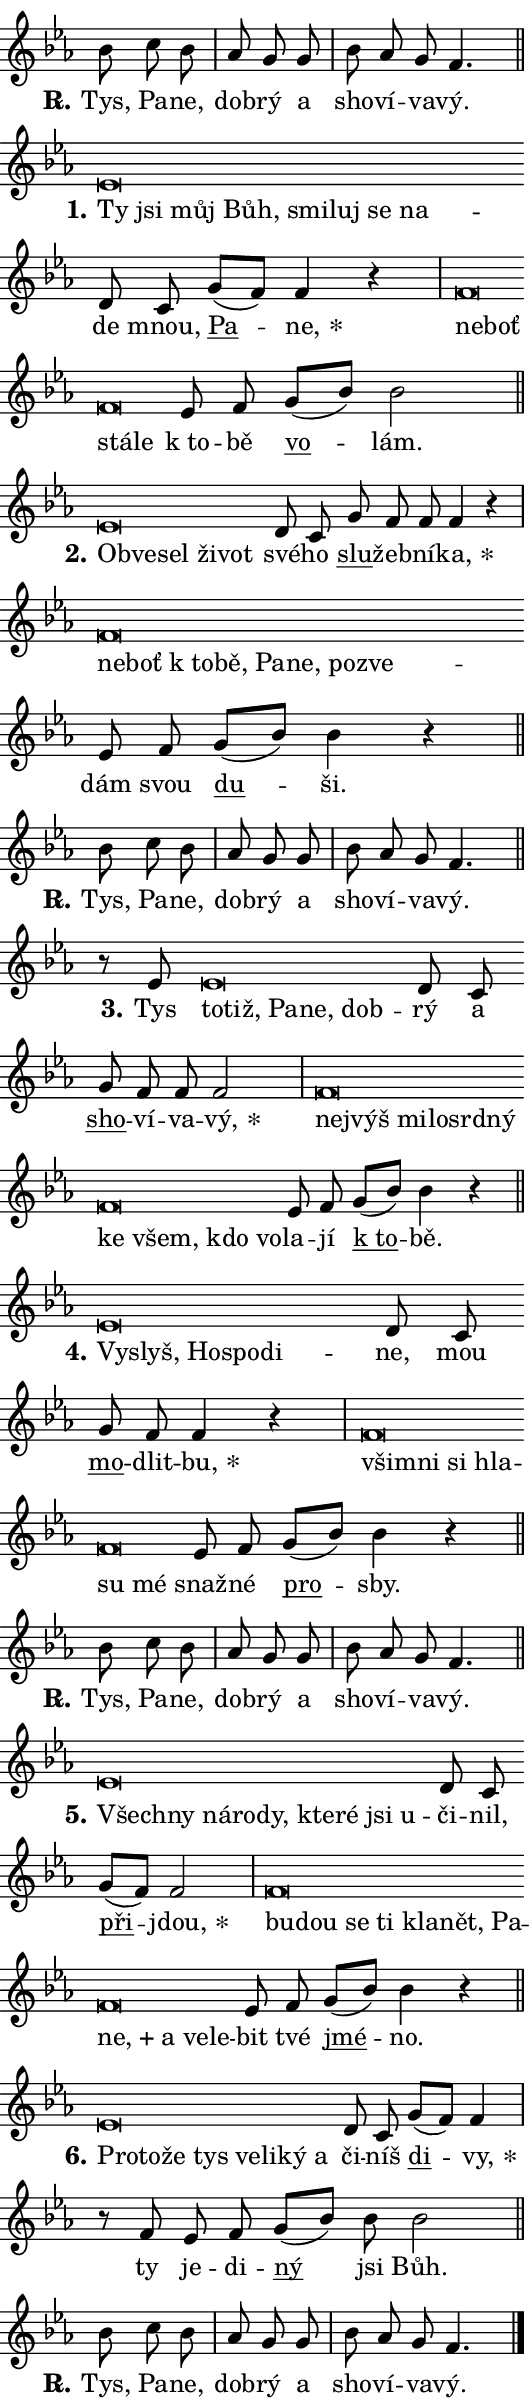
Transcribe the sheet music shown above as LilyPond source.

\version "2.24.0"
\header { tagline = "" }
\paper {
  indent = 0\cm
  top-margin = 0\cm
  right-margin = 0.13\cm % to fit lyric hyphens
  bottom-margin = 0\cm
  left-margin = 0\cm
  paper-width = 9\cm
  page-breaking = #ly:one-page-breaking
  system-system-spacing.basic-distance = #11
  score-system-spacing.basic-distance = #11
  ragged-last = ##f
}


%% Author: Thomas Morley
%% https://lists.gnu.org/archive/html/lilypond-user/2020-05/msg00002.html
#(define (line-position grob)
"Returns position of @var[grob} in current system:
   @code{'start}, if at first time-step
   @code{'end}, if at last time-step
   @code{'middle} otherwise
"
  (let* ((col (ly:item-get-column grob))
         (ln (ly:grob-object col 'left-neighbor))
         (rn (ly:grob-object col 'right-neighbor))
         (col-to-check-left (if (ly:grob? ln) ln col))
         (col-to-check-right (if (ly:grob? rn) rn col))
         (break-dir-left
           (and
             (ly:grob-property col-to-check-left 'non-musical #f)
             (ly:item-break-dir col-to-check-left)))
         (break-dir-right
           (and
             (ly:grob-property col-to-check-right 'non-musical #f)
             (ly:item-break-dir col-to-check-right))))
        (cond ((eqv? 1 break-dir-left) 'start)
              ((eqv? -1 break-dir-right) 'end)
              (else 'middle))))

#(define (tranparent-at-line-position vctor)
  (lambda (grob)
  "Relying on @code{line-position} select the relevant enry from @var{vctor}.
Used to determine transparency,"
    (case (line-position grob)
      ((end) (not (vector-ref vctor 0)))
      ((middle) (not (vector-ref vctor 1)))
      ((start) (not (vector-ref vctor 2))))))

noteHeadBreakVisibility =
#(define-music-function (break-visibility)(vector?)
"Makes @code{NoteHead}s transparent relying on @var{break-visibility}"
#{
  \override NoteHead.transparent =
    #(tranparent-at-line-position break-visibility)
#})

#(define delete-ledgers-for-transparent-note-heads
  (lambda (grob)
    "Reads whether a @code{NoteHead} is transparent.
If so this @code{NoteHead} is removed from @code{'note-heads} from
@var{grob}, which is supposed to be @code{LedgerLineSpanner}.
As a result ledgers are not printed for this @code{NoteHead}"
    (let* ((nhds-array (ly:grob-object grob 'note-heads))
           (nhds-list
             (if (ly:grob-array? nhds-array)
                 (ly:grob-array->list nhds-array)
                 '()))
           ;; Relies on the transparent-property being done before
           ;; Staff.LedgerLineSpanner.after-line-breaking is executed.
           ;; This is fragile ...
           (to-keep
             (remove
               (lambda (nhd)
                 (ly:grob-property nhd 'transparent #f))
               nhds-list)))
      ;; TODO find a better method to iterate over grob-arrays, similiar
      ;; to filter/remove etc for lists
      ;; For now rebuilt from scratch
      (set! (ly:grob-object grob 'note-heads)  '())
      (for-each
        (lambda (nhd)
          (ly:pointer-group-interface::add-grob grob 'note-heads nhd))
        to-keep))))

squashNotes = {
  \override NoteHead.X-extent = #'(-0.2 . 0.2)
  \override NoteHead.Y-extent = #'(-0.75 . 0)
  \override NoteHead.stencil =
    #(lambda (grob)
       (let ((pos (ly:grob-property grob 'staff-position)))
         (begin
           (if (< pos -7) (display "ERROR: Lower brevis then expected\n") (display ""))
           (if (<= pos -6) ly:text-interface::print ly:note-head::print))))
}
unSquashNotes = {
  \revert NoteHead.X-extent
  \revert NoteHead.Y-extent
  \revert NoteHead.stencil
}

hideNotes = \noteHeadBreakVisibility #begin-of-line-visible
unHideNotes = \noteHeadBreakVisibility #all-visible

% work-around for resetting accidentals
% https://lilypond.org/doc/v2.23/Documentation/notation/displaying-rhythms#unmetered-music
cadenzaMeasure = {
  \cadenzaOff
  \partial 1024 s1024
  \cadenzaOn
}

#(define-markup-command (accent layout props text) (markup?)
  "Underline accented syllable"
  (interpret-markup layout props
    #{\markup \override #'(offset . 4.3) \underline { #text }#}))

responsum = \markup \concat {
  "R" \hspace #-1.05 \path #0.1 #'((moveto 0 0.07) (lineto 0.9 0.8)) \hspace #0.05 "."
}

spaceSize = #0.6828661417322834 % exact space size for TeX Gyre Schola

\layout {
  \context {
    \Staff
    \remove "Time_signature_engraver"
    \override LedgerLineSpanner.after-line-breaking = #delete-ledgers-for-transparent-note-heads
  }
  \context {
    \Lyrics {
      \override LyricSpace.minimum-distance = \spaceSize
      \override LyricText.font-name = #"TeX Gyre Schola"
      \override LyricText.font-size = 1
      \override StanzaNumber.font-name = #"TeX Gyre Schola Bold"
      \override StanzaNumber.font-size = 1
    }
  }
  \context {
    \Score 
    \override NoteHead.text =
      #(lambda (grob) 
        (let ((pos (ly:grob-property grob 'staff-position)))
          #{\markup {
            \combine
              \halign #-0.55 \raise #(if (= pos -6) 0 0.5) \override #'(thickness . 2) \draw-line #'(3.2 . 0)
              \musicglyph "noteheads.sM1"
          }#}))
  }
}

% magnetic-lyrics.ily
%
%   written by
%     Jean Abou Samra <jean@abou-samra.fr>
%     Werner Lemberg <wl@gnu.org>
%
%   adapted by
%     Jiri Hon <jiri.hon@gmail.com>
%
% Version 2022-Apr-15

% https://www.mail-archive.com/lilypond-user@gnu.org/msg149350.html

#(define (Left_hyphen_pointer_engraver context)
   "Collect syllable-hyphen-syllable occurrences in lyrics and store
them in properties.  This engraver only looks to the left.  For
example, if the lyrics input is @code{foo -- bar}, it does the
following.

@itemize @bullet
@item
Set the @code{text} property of the @code{LyricHyphen} grob between
@q{foo} and @q{bar} to @code{foo}.

@item
Set the @code{left-hyphen} property of the @code{LyricText} grob with
text @q{foo} to the @code{LyricHyphen} grob between @q{foo} and
@q{bar}.
@end itemize

Use this auxiliary engraver in combination with the
@code{lyric-@/text::@/apply-@/magnetic-@/offset!} hook."
   (let ((hyphen #f)
         (text #f))
     (make-engraver
      (acknowledgers
       ((lyric-syllable-interface engraver grob source-engraver)
        (set! text grob)))
      (end-acknowledgers
       ((lyric-hyphen-interface engraver grob source-engraver)
        ;(when (not (grob::has-interface grob 'lyric-space-interface))
          (set! hyphen grob)));)
      ((stop-translation-timestep engraver)
       (when (and text hyphen)
         (ly:grob-set-object! text 'left-hyphen hyphen))
       (set! text #f)
       (set! hyphen #f)))))

#(define (lyric-text::apply-magnetic-offset! grob)
   "If the space between two syllables is less than the value in
property @code{LyricText@/.details@/.squash-threshold}, move the right
syllable to the left so that it gets concatenated with the left
syllable.

Use this function as a hook for
@code{LyricText@/.after-@/line-@/breaking} if the
@code{Left_@/hyphen_@/pointer_@/engraver} is active."
   (let ((hyphen (ly:grob-object grob 'left-hyphen #f)))
     (when hyphen
       (let ((left-text (ly:spanner-bound hyphen LEFT)))
         (when (grob::has-interface left-text 'lyric-syllable-interface)
           (let* ((common (ly:grob-common-refpoint grob left-text X))
                  (this-x-ext (ly:grob-extent grob common X))
                  (left-x-ext
                   (begin
                     ;; Trigger magnetism for left-text.
                     (ly:grob-property left-text 'after-line-breaking)
                     (ly:grob-extent left-text common X)))
                  ;; `delta` is the gap width between two syllables.
                  (delta (- (interval-start this-x-ext)
                            (interval-end left-x-ext)))
                  (details (ly:grob-property grob 'details))
                  (threshold (assoc-get 'squash-threshold details 0.2)))
             (when (< delta threshold)
               (let* (;; We have to manipulate the input text so that
                      ;; ligatures crossing syllable boundaries are not
                      ;; disabled.  For languages based on the Latin
                      ;; script this is essentially a beautification.
                      ;; However, for non-Western scripts it can be a
                      ;; necessity.
                      (lt (ly:grob-property left-text 'text))
                      (rt (ly:grob-property grob 'text))
                      (is-space (grob::has-interface hyphen 'lyric-space-interface))
                      (space (if is-space " " ""))
                      (extra-delta (if is-space spaceSize 0))
                      ;; Append new syllable.
                      (ltrt-space (if (and (string? lt) (string? rt))
                                (string-append lt space rt)
                                (make-concat-markup (list lt space rt))))
                      ;; Right-align `ltrt` to the right side.
                      (ltrt-space-markup (grob-interpret-markup
                               grob
                               (make-translate-markup
                                (cons (interval-length this-x-ext) 0)
                                (make-right-align-markup ltrt-space)))))
                 (begin
                   ;; Don't print `left-text`.
                   (ly:grob-set-property! left-text 'stencil #f)
                   ;; Set text and stencil (which holds all collected
                   ;; syllables so far) and shift it to the left.
                   (ly:grob-set-property! grob 'text ltrt-space)
                   (ly:grob-set-property! grob 'stencil ltrt-space-markup)
                   (ly:grob-translate-axis! grob (- (- delta extra-delta)) X))))))))))


#(define (lyric-hyphen::displace-bounds-first grob)
   ;; Make very sure this callback isn't triggered too early.
   (let ((left (ly:spanner-bound grob LEFT))
         (right (ly:spanner-bound grob RIGHT)))
     (ly:grob-property left 'after-line-breaking)
     (ly:grob-property right 'after-line-breaking)
     (ly:lyric-hyphen::print grob)))

squashThreshold = #0.4

\layout {
  \context {
    \Lyrics
    \consists #Left_hyphen_pointer_engraver
    \override LyricText.after-line-breaking =
      #lyric-text::apply-magnetic-offset!
    \override LyricHyphen.stencil = #lyric-hyphen::displace-bounds-first
    \override LyricText.details.squash-threshold = \squashThreshold
    \override LyricHyphen.minimum-distance = 0
    \override LyricHyphen.minimum-length = \squashThreshold
  }
}

squashText = \override LyricText.details.squash-threshold = 9999
unSquashText = \override LyricText.details.squash-threshold = \squashThreshold

leftText = \override LyricText.self-alignment-X = #LEFT
unLeftText = \revert LyricText.self-alignment-X

starOffset = #(lambda (grob) 
                (let ((x_offset (ly:self-alignment-interface::aligned-on-x-parent grob)))
                  (if (= x_offset 0) 0 (+ x_offset 1.2))))

star = #(define-music-function (syllable)(string?)
"Append star separator at the end of a syllable"
#{
  \once \override LyricText.X-offset = #starOffset
  \lyricmode { \markup {
    #syllable
    \override #'((font-name . "TeX Gyre Schola Bold")) \hspace #0.2 \lower #0.65 \larger "*"
  } }
#})

starAccent = #(define-music-function (syllable)(string?)
"Append star separator at the end of a syllable and make accent"
#{
  \once \override LyricText.X-offset = #starOffset
  \lyricmode { \markup {
    \accent #syllable
    \override #'((font-name . "TeX Gyre Schola Bold")) \hspace #0.2 \lower #0.65 \larger "*"
  } }
#})

breath = #(define-music-function (syllable)(string?)
"Append breathing indicator at the end of a syllable"
#{
  \lyricmode { \markup { #syllable "+" } }
#})

optionalBreath = #(define-music-function (syllable)(string?)
"Append optional breathing indicator at the end of a syllable"
#{
  \lyricmode { \markup { #syllable "(+)" } }
#})


\score {
    <<
        \new Voice = "melody" { \cadenzaOn \key es \major \relative { bes'8 c bes \cadenzaMeasure \bar "|" as g g \cadenzaMeasure \bar "|" bes as g f4. \cadenzaMeasure \bar "||" \break } }
        \new Lyrics \lyricsto "melody" { \lyricmode { \set stanza = \responsum
Tys, Pa -- ne, dob -- rý a sho -- ví -- va -- vý. } }
    >>
    \layout {}
}

\score {
    <<
        \new Voice = "melody" { \cadenzaOn \key es \major \relative { \squashNotes es'\breve*1/16 \hideNotes \breve*1/16 \bar "" \breve*1/16 \bar "" \breve*1/16 \bar "" \breve*1/16 \bar "" \breve*1/16 \bar "" \breve*1/16 \breve*1/16 \bar "" \unHideNotes \unSquashNotes d8 c \bar "" g'[( f)] f4 r \cadenzaMeasure \bar "|" \squashNotes f\breve*1/16 \hideNotes \breve*1/16 \bar "" \breve*1/16 \breve*1/16 \bar "" \unHideNotes \unSquashNotes es8 f \bar "" g[( bes)] bes2 \cadenzaMeasure \bar "||" \break } }
        \new Lyrics \lyricsto "melody" { \lyricmode { \set stanza = "1."
\leftText Ty \squashText jsi můj Bůh, smi -- luj se na -- \unLeftText \unSquashText de mnou, \markup \accent Pa -- \star ne, \leftText ne -- \squashText boť stá -- le \unLeftText \unSquashText "k to" -- bě \markup \accent vo -- lám. } }
    >>
    \layout {}
}

\score {
    <<
        \new Voice = "melody" { \cadenzaOn \key es \major \relative { \squashNotes es'\breve*1/16 \hideNotes \breve*1/16 \bar "" \breve*1/16 \bar "" \breve*1/16 \breve*1/16 \bar "" \unHideNotes \unSquashNotes d8 c \bar "" g' f f f4 r \cadenzaMeasure \bar "|" \squashNotes f\breve*1/16 \hideNotes \breve*1/16 \bar "" \breve*1/16 \bar "" \breve*1/16 \bar "" \breve*1/16 \bar "" \breve*1/16 \bar "" \breve*1/16 \breve*1/16 \bar "" \unHideNotes \unSquashNotes es8 f \bar "" g[( bes)] bes4 r \cadenzaMeasure \bar "||" \break } }
        \new Lyrics \lyricsto "melody" { \lyricmode { \set stanza = "2."
\leftText Ob -- \squashText ve -- sel ži -- vot \unLeftText \unSquashText své -- ho \markup \accent slu -- žeb -- ní -- \star ka, \leftText ne -- \squashText boť "k to" -- bě, Pa -- ne, po -- zve -- \unLeftText \unSquashText dám svou \markup \accent du -- ši. } }
    >>
    \layout {}
}

\score {
    <<
        \new Voice = "melody" { \cadenzaOn \key es \major \relative { bes'8 c bes \cadenzaMeasure \bar "|" as g g \cadenzaMeasure \bar "|" bes as g f4. \cadenzaMeasure \bar "||" \break } }
        \new Lyrics \lyricsto "melody" { \lyricmode { \set stanza = \responsum
Tys, Pa -- ne, dob -- rý a sho -- ví -- va -- vý. } }
    >>
    \layout {}
}

\score {
    <<
        \new Voice = "melody" { \cadenzaOn \key es \major \relative { r8 es'8 \squashNotes es\breve*1/16 \hideNotes \breve*1/16 \bar "" \breve*1/16 \bar "" \breve*1/16 \breve*1/16 \bar "" \unHideNotes \unSquashNotes d8 c \bar "" g' f f f2 \cadenzaMeasure \bar "|" \squashNotes f\breve*1/16 \hideNotes \breve*1/16 \bar "" \breve*1/16 \bar "" \breve*1/16 \bar "" \breve*1/16 \bar "" \breve*1/16 \bar "" \breve*1/16 \bar "" \breve*1/16 \bar "" \breve*1/16 \breve*1/16 \bar "" \unHideNotes \unSquashNotes es8 f \bar "" g[( bes)] bes4 r \cadenzaMeasure \bar "||" \break } }
        \new Lyrics \lyricsto "melody" { \lyricmode { \set stanza = "3."
Tys \leftText to -- \squashText tiž, Pa -- ne, dob -- \unLeftText \unSquashText rý a \markup \accent sho -- ví -- va -- \star vý, \leftText nej -- \squashText výš mi -- lo -- srd -- ný ke všem, kdo vo -- \unLeftText \unSquashText la -- jí \markup \accent "k to" -- bě. } }
    >>
    \layout {}
}

\score {
    <<
        \new Voice = "melody" { \cadenzaOn \key es \major \relative { \squashNotes es'\breve*1/16 \hideNotes \breve*1/16 \bar "" \breve*1/16 \bar "" \breve*1/16 \breve*1/16 \bar "" \unHideNotes \unSquashNotes d8 c \bar "" g' f f4 r \cadenzaMeasure \bar "|" \squashNotes f\breve*1/16 \hideNotes \breve*1/16 \bar "" \breve*1/16 \bar "" \breve*1/16 \bar "" \breve*1/16 \breve*1/16 \bar "" \unHideNotes \unSquashNotes es8 f \bar "" g[( bes)] bes4 r \cadenzaMeasure \bar "||" \break } }
        \new Lyrics \lyricsto "melody" { \lyricmode { \set stanza = "4."
\leftText Vy -- \squashText slyš, Ho -- spo -- di -- \unLeftText \unSquashText ne, mou \markup \accent mo -- dlit -- \star bu, \leftText všim -- \squashText ni si hla -- su mé \unLeftText \unSquashText snaž -- né \markup \accent pro -- sby. } }
    >>
    \layout {}
}

\score {
    <<
        \new Voice = "melody" { \cadenzaOn \key es \major \relative { bes'8 c bes \cadenzaMeasure \bar "|" as g g \cadenzaMeasure \bar "|" bes as g f4. \cadenzaMeasure \bar "||" \break } }
        \new Lyrics \lyricsto "melody" { \lyricmode { \set stanza = \responsum
Tys, Pa -- ne, dob -- rý a sho -- ví -- va -- vý. } }
    >>
    \layout {}
}

\score {
    <<
        \new Voice = "melody" { \cadenzaOn \key es \major \relative { \squashNotes es'\breve*1/16 \hideNotes \breve*1/16 \bar "" \breve*1/16 \bar "" \breve*1/16 \bar "" \breve*1/16 \bar "" \breve*1/16 \bar "" \breve*1/16 \bar "" \breve*1/16 \breve*1/16 \bar "" \unHideNotes \unSquashNotes d8 c \bar "" g'[( f)] f2 \cadenzaMeasure \bar "|" \squashNotes f\breve*1/16 \hideNotes \breve*1/16 \bar "" \breve*1/16 \bar "" \breve*1/16 \bar "" \breve*1/16 \bar "" \breve*1/16 \bar "" \breve*1/16 \bar "" \breve*1/16 \bar "" \breve*1/16 \bar "" \breve*1/16 \breve*1/16 \bar "" \unHideNotes \unSquashNotes es8 f \bar "" g[( bes)] bes4 r \cadenzaMeasure \bar "||" \break } }
        \new Lyrics \lyricsto "melody" { \lyricmode { \set stanza = "5."
\leftText Všech -- \squashText ny ná -- ro -- dy, kte -- ré jsi u -- \unLeftText \unSquashText či -- nil, \markup \accent při -- \star jdou, \leftText bu -- \squashText dou se ti kla -- nět, Pa -- \breath "ne," a ve -- le -- \unLeftText \unSquashText bit tvé \markup \accent jmé -- no. } }
    >>
    \layout {}
}

\score {
    <<
        \new Voice = "melody" { \cadenzaOn \key es \major \relative { \squashNotes es'\breve*1/16 \hideNotes \breve*1/16 \bar "" \breve*1/16 \bar "" \breve*1/16 \bar "" \breve*1/16 \bar "" \breve*1/16 \bar "" \breve*1/16 \breve*1/16 \bar "" \unHideNotes \unSquashNotes d8 c \bar "" g'[( f)] f4 \cadenzaMeasure \bar "|" r8 f8 es8 f \bar "" g[( bes)] bes bes2 \cadenzaMeasure \bar "||" \break } }
        \new Lyrics \lyricsto "melody" { \lyricmode { \set stanza = "6."
\leftText Pro -- \squashText to -- že tys ve -- li -- ký a \unLeftText \unSquashText či -- níš \markup \accent di -- \star vy, ty je -- di -- \markup \accent ný jsi Bůh. } }
    >>
    \layout {}
}

\score {
    <<
        \new Voice = "melody" { \cadenzaOn \key es \major \relative { bes'8 c bes \cadenzaMeasure \bar "|" as g g \cadenzaMeasure \bar "|" bes as g f4. \cadenzaMeasure \bar "||" \break } \bar "|." }
        \new Lyrics \lyricsto "melody" { \lyricmode { \set stanza = \responsum
Tys, Pa -- ne, dob -- rý a sho -- ví -- va -- vý. } }
    >>
    \layout {}
}
